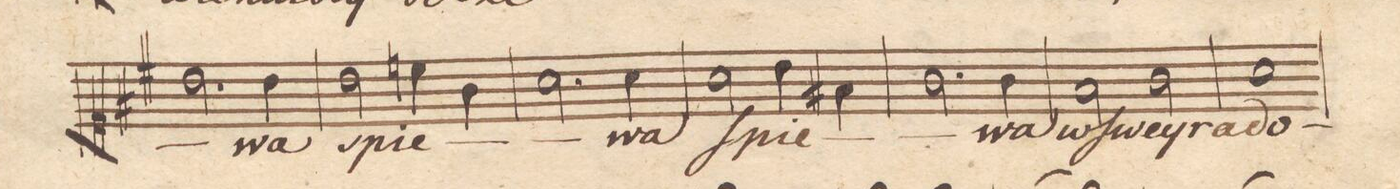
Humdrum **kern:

**kern	**text	**dynam
*I"Soprano.	*	*
*clefC1	*	*
*k[f#c#]	*	*
*met(c|)	*	*
*M2/2	*	*
2.b\	.	.
4b\	-wa	.
=67	=67	=67
2b\	spie-	.
4ccn\	.	.
4g\	.	.
=68	=68	=68
2.a\	.	.
4a\	-wa	.
=69	=69	=69
2a\	ſpie-	.
4b\	.	.
4f#X/	.	.
=70	=70	=70
2.g\	.	.
4g\	-wa	.
=71	=71	=71
2f#/	w ſwey	.
2g\	ra-	.
=72	=72	=72
1a\	-do-	.
=73	=73	=73
*-	*-	*-
